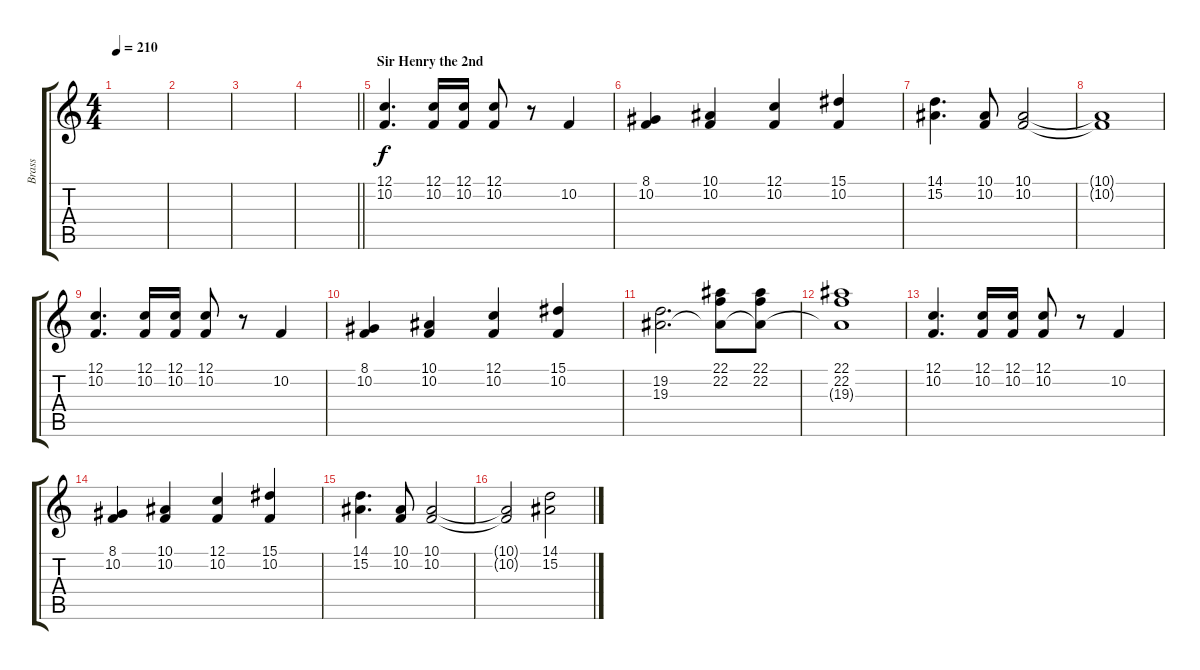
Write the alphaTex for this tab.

\track ("Brass" "Brass") {instrument brasssection}
\staff {score tabs}
\tuning (C4 G3 Eb3 Bb2 F2 C2) {hide}
\ts (4 4)
\tempo 210
\clef g2
\ks c
|
|
|
\barLineRight lightlight
|
\section ("" "Sir Henry the 2nd")
(12.1 10.2).4{d} (12.1 10.2).16 (12.1 10.2).16 (12.1 10.2).8 r.8 10.2.4 |
(8.1 10.2).4 (10.1 10.2).4 (12.1 10.2).4 (15.1 10.2).4 |
(14.1 15.2).4{d} (10.1 10.2).8 (10.1 10.2).2 |
(10.1{t} 10.2{t}).1 |
(12.1 10.2).4{d} (12.1 10.2).16 (12.1 10.2).16 (12.1 10.2).8 r.8 10.2.4 |
(8.1 10.2).4 (10.1 10.2).4 (12.1 10.2).4 (15.1 10.2).4 |
(19.2 19.3).2{d} (22.1 22.2 19.3{t}).8 (22.1 22.2 19.3{t}).8 |
(22.1 22.2 19.3{t}).1 |
(12.1 10.2).4{d} (12.1 10.2).16 (12.1 10.2).16 (12.1 10.2).8 r.8 10.2.4 |
(8.1 10.2).4 (10.1 10.2).4 (12.1 10.2).4 (15.1 10.2).4 |
(14.1 15.2).4{d} (10.1 10.2).8 (10.1 10.2).2 |
(10.1{t} 10.2{t}).2 (14.1 15.2).2
